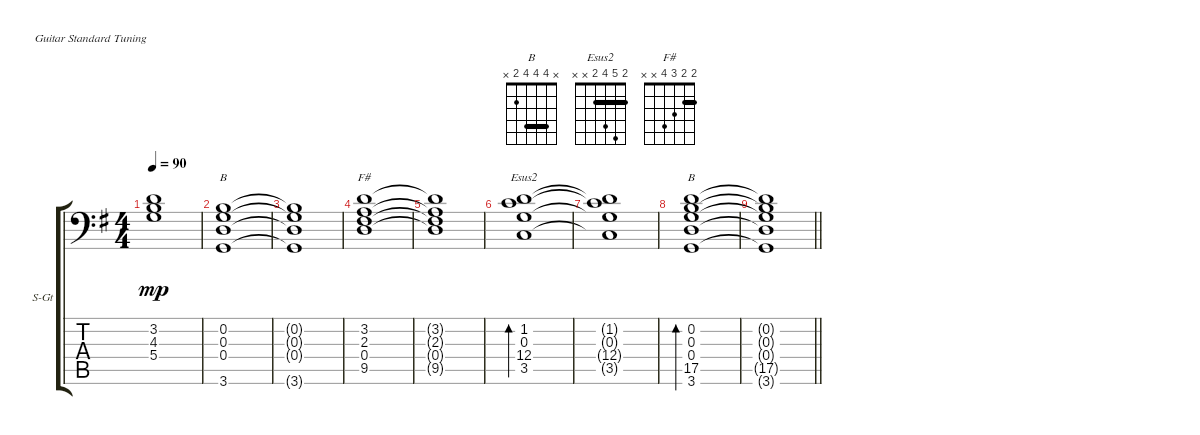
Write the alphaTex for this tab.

\defaultSystemsLayout 4
\bracketExtendMode groupsimilarinstruments
\firstSystemTrackNameOrientation horizontal
\otherSystemsTrackNameOrientation horizontal
\track ("Strat Muted" "S-Gt") {instrument acousticguitarsteel}
\staff {score tabs}
\tuning (E4 B3 G3 D3 A2 E2)
\displaytranspose 0
\chord ("B" 2 4 4 4 2 x) {barre 2}
\chord ("Esus2" 2 5 4 2 x x) {barre 2}
\chord ("B" x 4 4 4 2 x) {barre (4 4)}
\chord ("F#" 2 2 3 4 x x) {barre 2}
\ts (4 4)
\tempo 90
\clef f4
\ks g
(5.4{t} 4.3{t} 3.2{t}).1{dy mp} |
(3.6 0.4 0.3 0.2).1{ch "B"} |
(3.6{t} 0.4{t} 0.3{t} 0.2{t}).1 |
(0.4 9.5 2.3 3.2).1{ch "F#"} |
(0.4{t} 9.5{t} 2.3{t} 3.2{t}).1 |
(3.5 0.3 1.2 12.4).1{bd 85 ch "Esus2"} |
(3.5{t} 0.3{t} 1.2{t} 12.4{t}).1 |
(3.6 0.4 0.3 0.2 17.5).1{bd 82 ch "B"} |
\barLineRight lightlight
(3.6{t} 0.4{t} 0.3{t} 0.2{t} 17.5{t}).1
